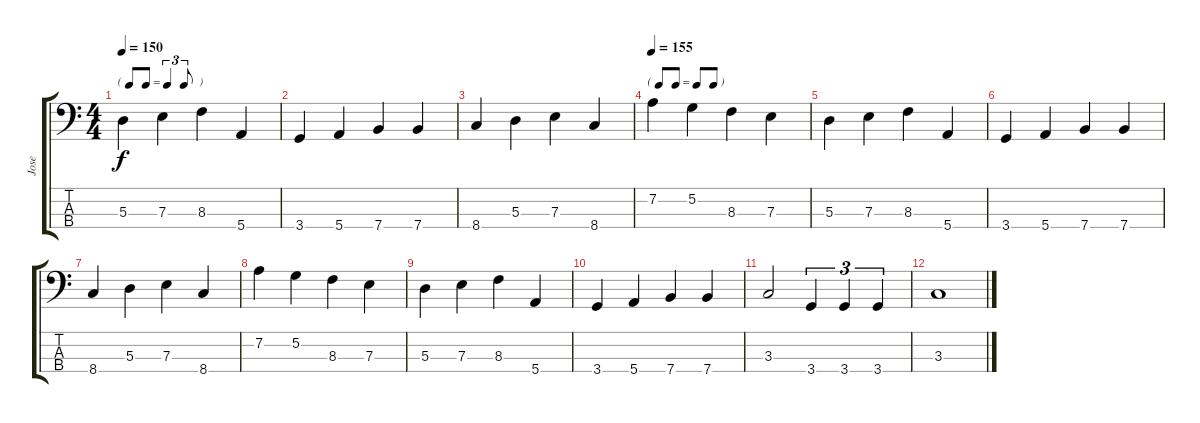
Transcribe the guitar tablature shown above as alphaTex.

\track ("Jose" "Jose") {instrument electricbassfinger}
\staff {score tabs}
\tuning (G2 D2 A1 E1) {hide}
\ts (4 4)
\tf triplet8th
\tempo 150
\clef f4
\ks c
5.3.4{dy f} 7.3.4 8.3.4 5.4.4 |
3.4.4 5.4.4 7.4.4 7.4.4 |
8.4.4 5.3.4 7.3.4 8.4.4 |
\tf none
\tempo 155
7.2.4 5.2.4 8.3.4 7.3.4 |
5.3.4 7.3.4 8.3.4 5.4.4 |
3.4.4 5.4.4 7.4.4 7.4.4 |
8.4.4 5.3.4 7.3.4 8.4.4 |
7.2.4 5.2.4 8.3.4 7.3.4 |
5.3.4 7.3.4 8.3.4 5.4.4 |
3.4.4 5.4.4 7.4.4 7.4.4 |
3.3.2 3.4.4{tu (3 2)} 3.4.4{tu (3 2)} 3.4.4{tu (3 2)} |
3.3.1
